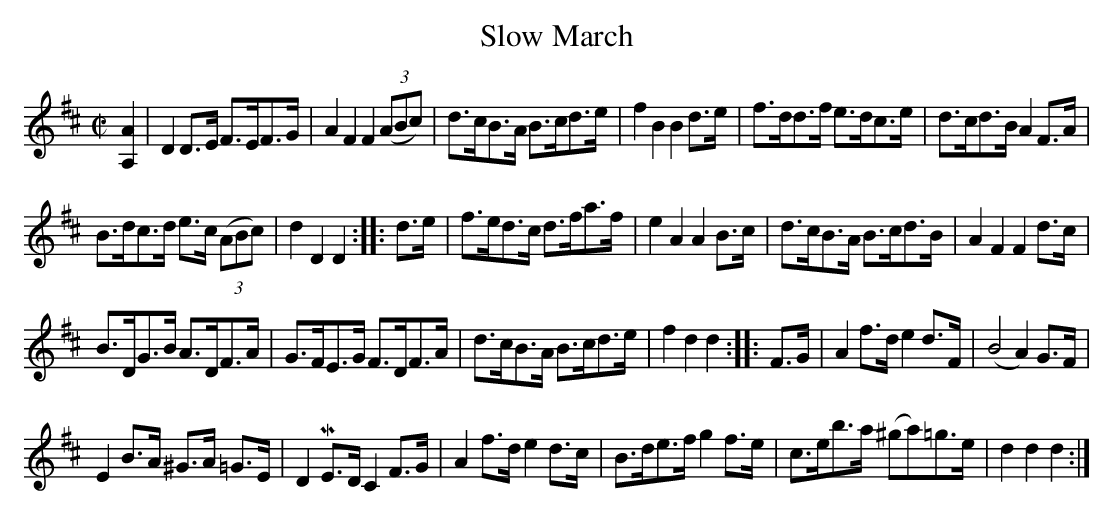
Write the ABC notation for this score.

X:1
T:Slow March
M:C|
L:1/8
Q:1/2=60
K:D
[A,2A2]|D2 D>E F>EF>G|A2 F2 F2 (3(ABc)|d>cB>A B>cd>e|f2 B2 B2 d>e|f>dd>f e>dc>e|d>cd>B A2 F>A|
B>dc>d e>c (3(ABc)|d2 D2 D2::d>e|f>ed>c d>fa>f|e2 A2 A2 B>c|d>cB>A B>cd>B|A2 F2 F2 d>c|
B>DG>B A>DF>A|G>FE>G F>DF>A|d>cB>A B>cd>e|f2d2d2::F>G|A2 f>d e2 d>F|(B4 A2) G>F|
E2 B>A ^G>A =G>E|D2 ME>D C2 F>G|A2 f>d e2 d>c|B>de>f g2 f>e|c>eb>a (^ga)=g>e|d2 d2 d2:|
